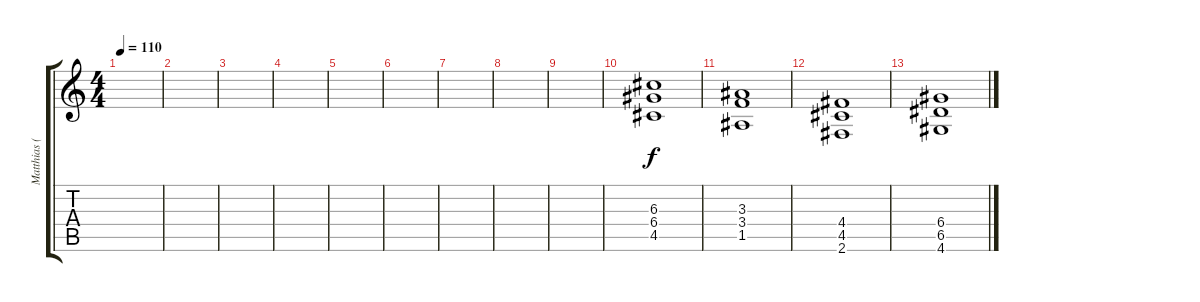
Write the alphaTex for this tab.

\track ("Matthias (Gonzo) Röhr" "Matthias (") {instrument distortionguitar}
\staff {score tabs}
\tuning (E4 B3 G3 D3 A2 E2) {hide}
\ts (4 4)
\tempo 110
\clef g2
\ks c
|
|
|
|
|
|
|
|
|
(6.3 6.4 4.5).1 |
(3.3 3.4 1.5).1 |
(4.4 4.5 2.6).1 |
(6.4 6.5 4.6).1
